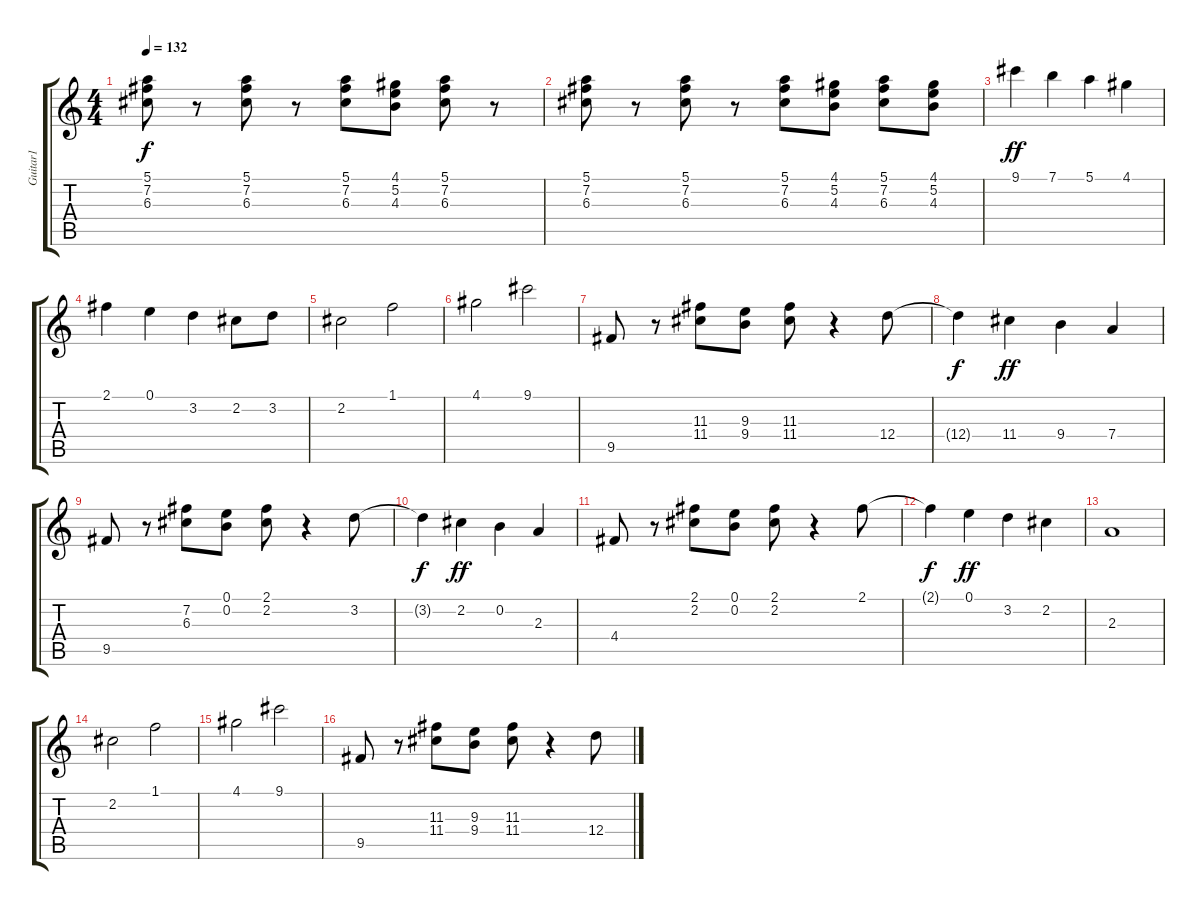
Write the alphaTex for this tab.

\track ("Guitar1" "Guitar1") {instrument overdrivenguitar}
\staff {score tabs}
\tuning (E4 B3 G3 D3 A2 E2) {hide}
\ts (4 4)
\tempo 132
\clef g2
\ks c
(5.1 7.2 6.3).8{dy f} r.8 (5.1 7.2 6.3).8 r.8 (5.1 7.2 6.3).8 (4.1 5.2 4.3).8 (5.1 7.2 6.3).8 r.8 |
(5.1 7.2 6.3).8 r.8 (5.1 7.2 6.3).8 r.8 (5.1 7.2 6.3).8 (4.1 5.2 4.3).8 (5.1 7.2 6.3).8 (4.1 5.2 4.3).8 |
9.1.4{dy ff} 7.1.4 5.1.4 4.1.4 |
2.1.4 0.1.4 3.2.4 2.2.8 3.2.8 |
2.2.2 1.1.2 |
4.1.2 9.1.2 |
9.5.8 r.8 (11.3 11.4).8 (9.3 9.4).8 (11.3 11.4).8 r.4 12.4.8 |
12.4{t}.4{dy f} 11.4.4{dy ff} 9.4.4 7.4.4 |
9.5.8 r.8 (7.2 6.3).8 (0.1 0.2).8 (2.1 2.2).8 r.4 3.2.8 |
3.2{t}.4{dy f} 2.2.4{dy ff} 0.2.4 2.3.4 |
4.4.8 r.8 (2.1 2.2).8 (0.1 0.2).8 (2.1 2.2).8 r.4 2.1.8 |
2.1{t}.4{dy f} 0.1.4{dy ff} 3.2.4 2.2.4 |
2.3.1 |
2.2.2 1.1.2 |
4.1.2 9.1.2 |
9.5.8 r.8 (11.3 11.4).8 (9.3 9.4).8 (11.3 11.4).8 r.4 12.4.8
